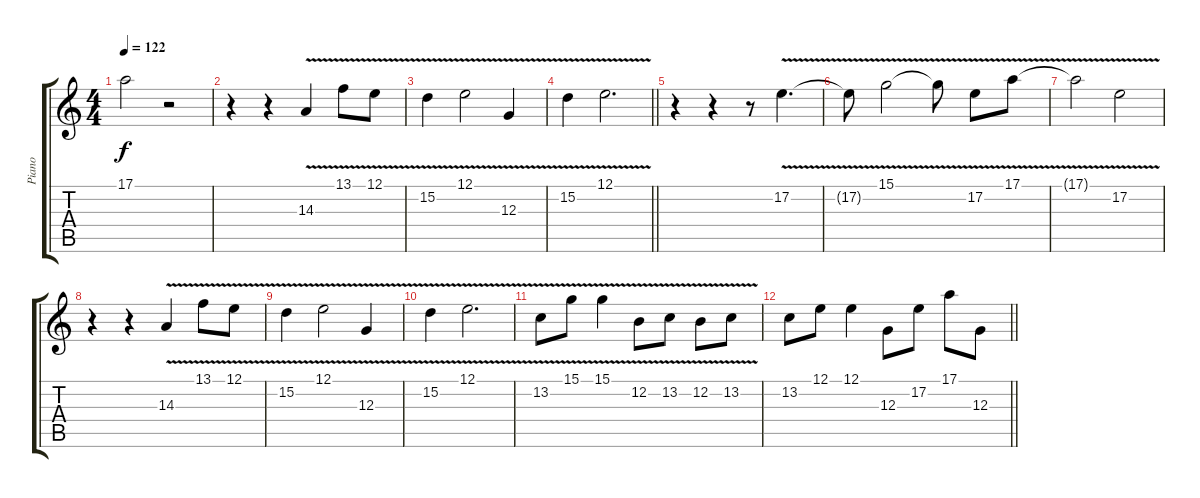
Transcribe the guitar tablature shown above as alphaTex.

\track ("Piano" "Piano") {instrument electricgrandpiano}
\staff {score tabs}
\tuning (E4 B3 G3 D3 A2 E2) {hide}
\ts (4 4)
\tempo 122
\clef g2
\ks c
17.1{t}.2{dy f} r.2 |
r.4 r.4 14.3{v}.4 13.1{v}.8 12.1{v}.8 |
15.2{v}.4 12.1{v}.2 12.3{v}.4 |
\barLineRight lightlight
15.2{v}.4 12.1{v}.2{d} |
r.4 r.4 r.8 17.2{v}.4{d} |
17.2{t}.8 15.1{v}.2 15.1{t}.8 17.2{v}.8 17.1{v}.8 |
17.1{t}.2 17.2{v}.2 |
r.4 r.4 14.3{v}.4 13.1{v}.8 12.1{v}.8 |
15.2{v}.4 12.1{v}.2 12.3{v}.4 |
15.2{v}.4 12.1{v}.2{d} |
13.2{v}.8 15.1{v}.8 15.1{v}.4 12.2{v}.8 13.2{v}.8 12.2{v}.8 13.2{v}.8 |
\barLineRight lightlight
13.2.8{volume 10} 12.1.8 12.1.4 12.3.8 17.2.8 17.1.8 12.3.8
